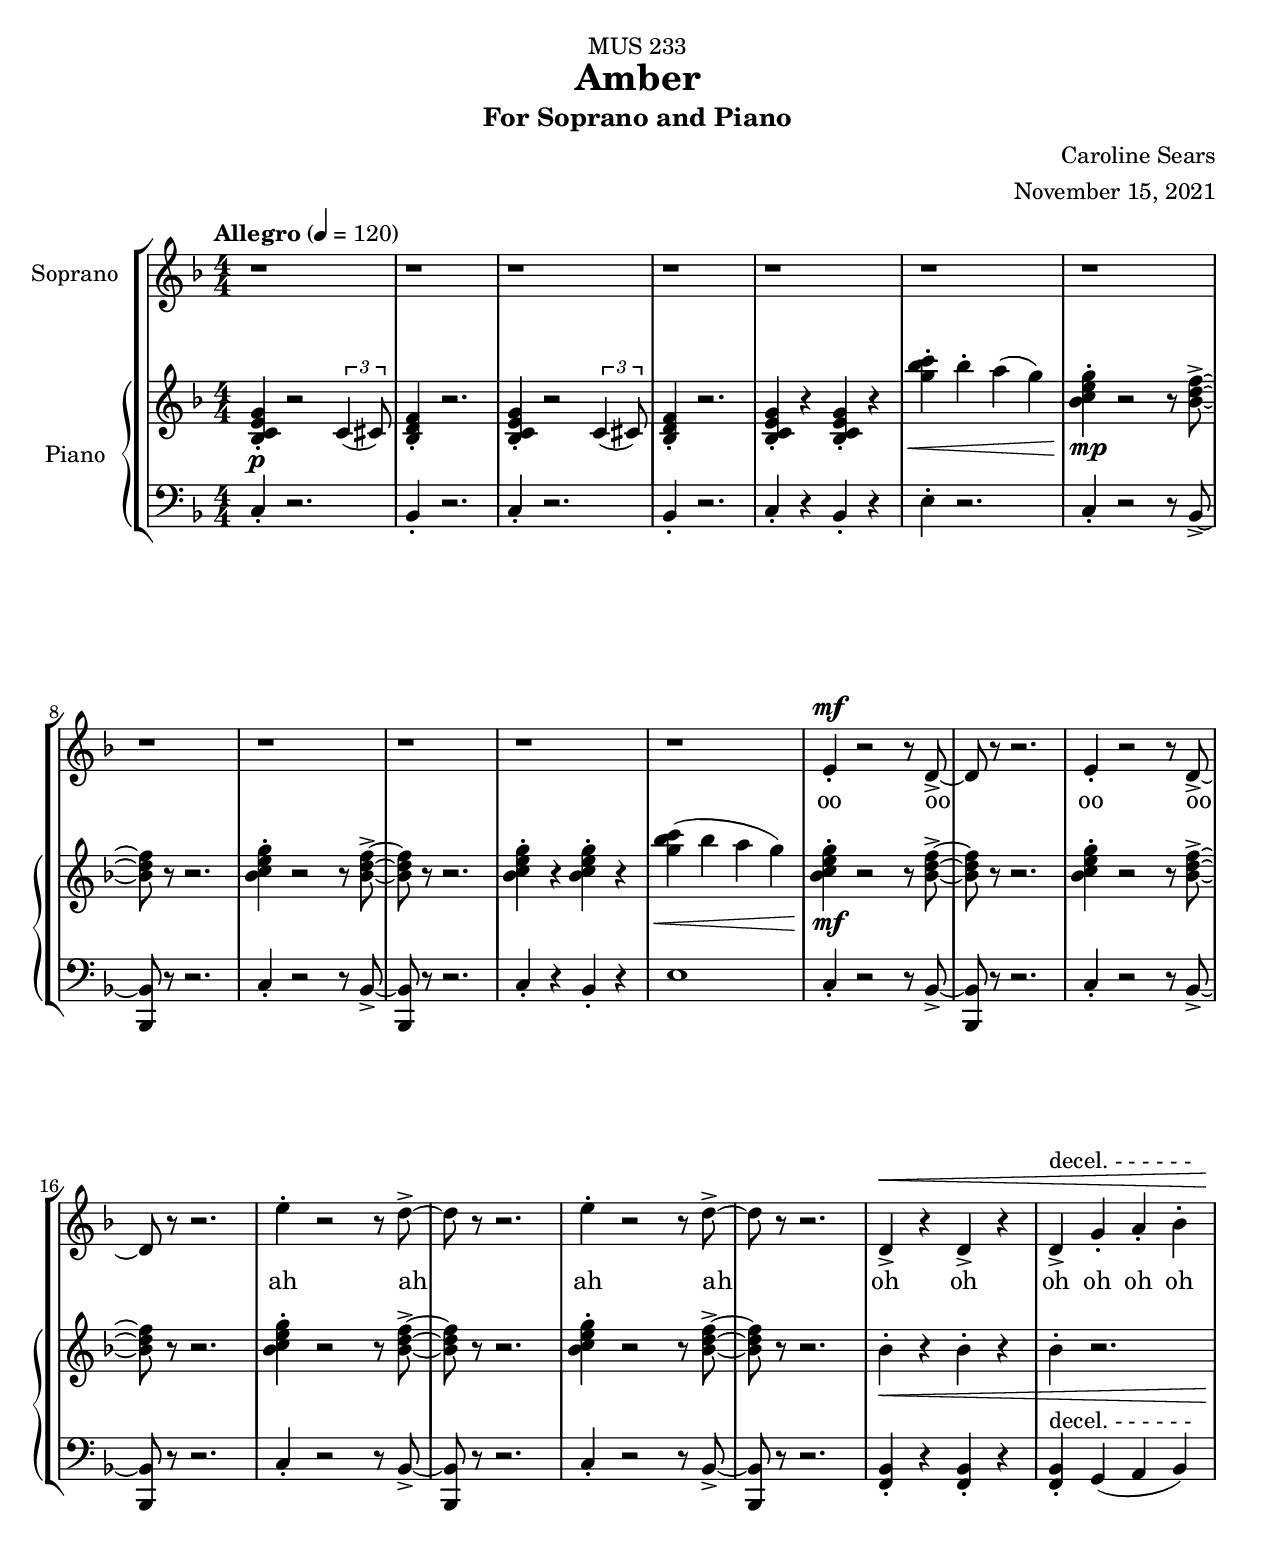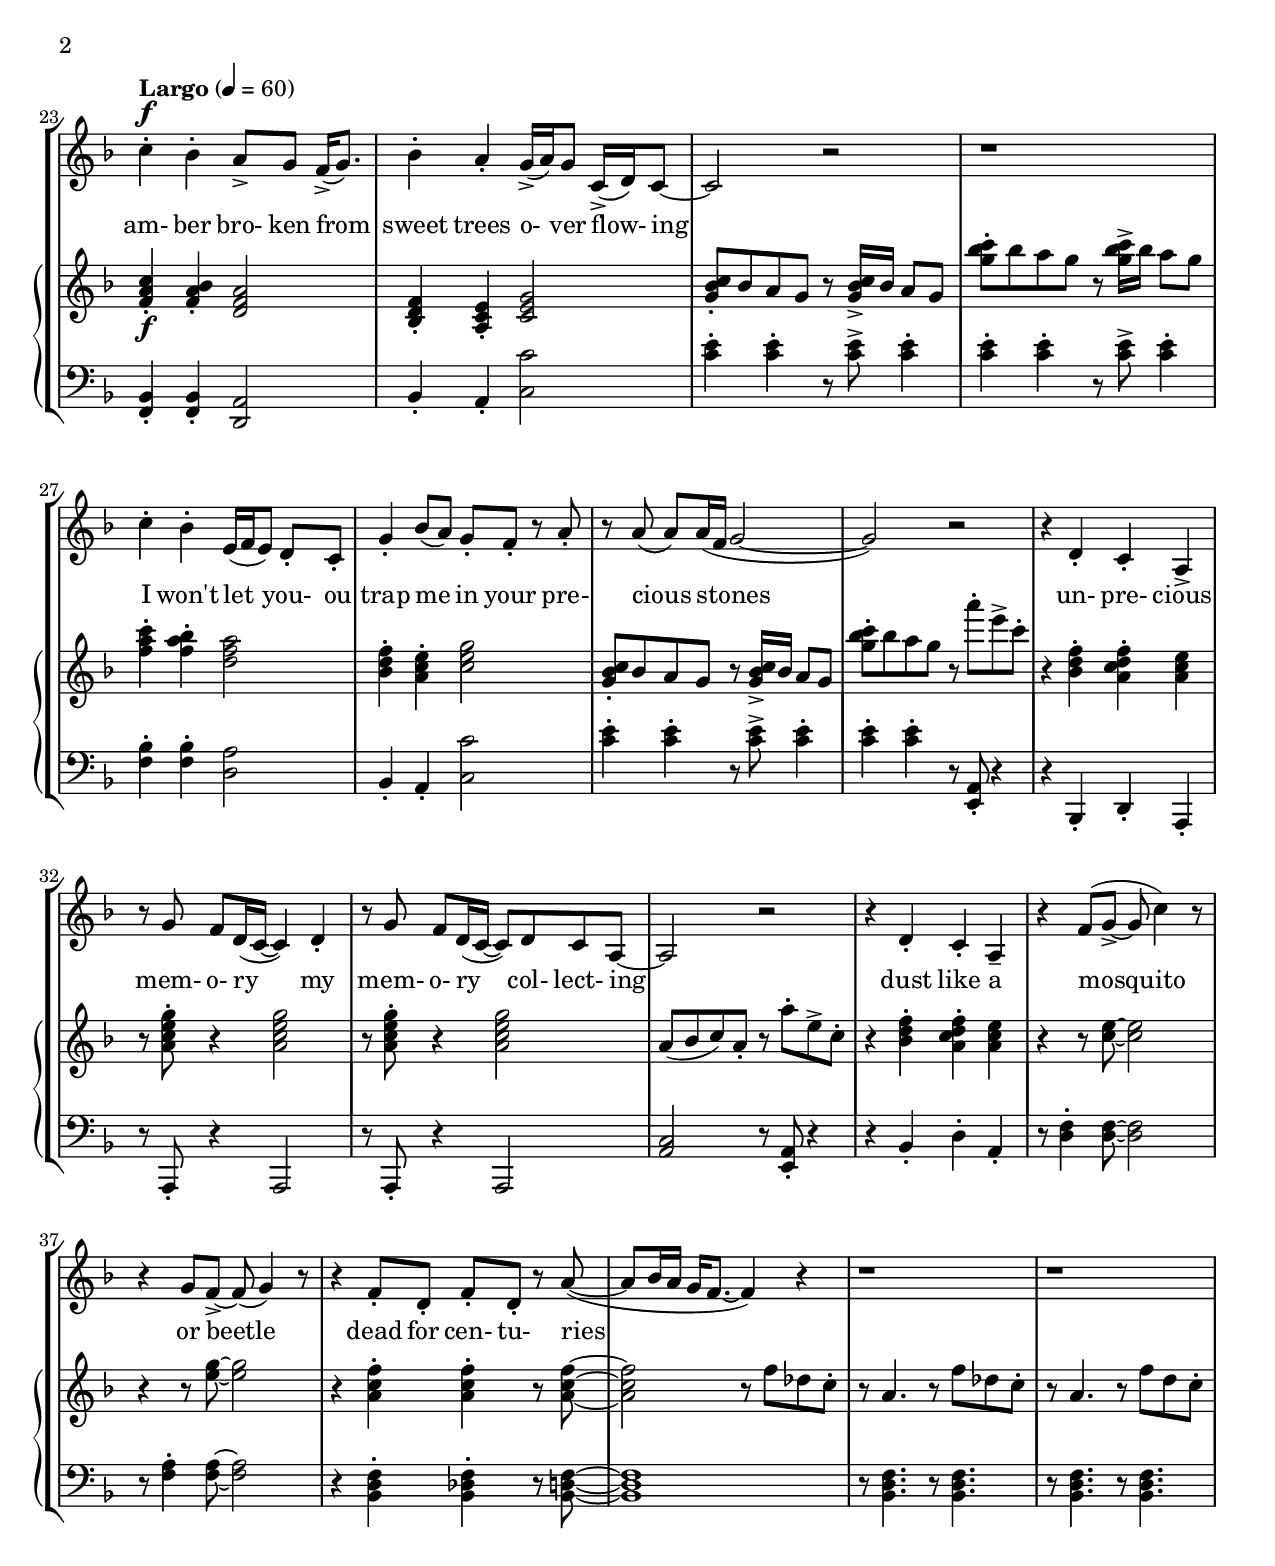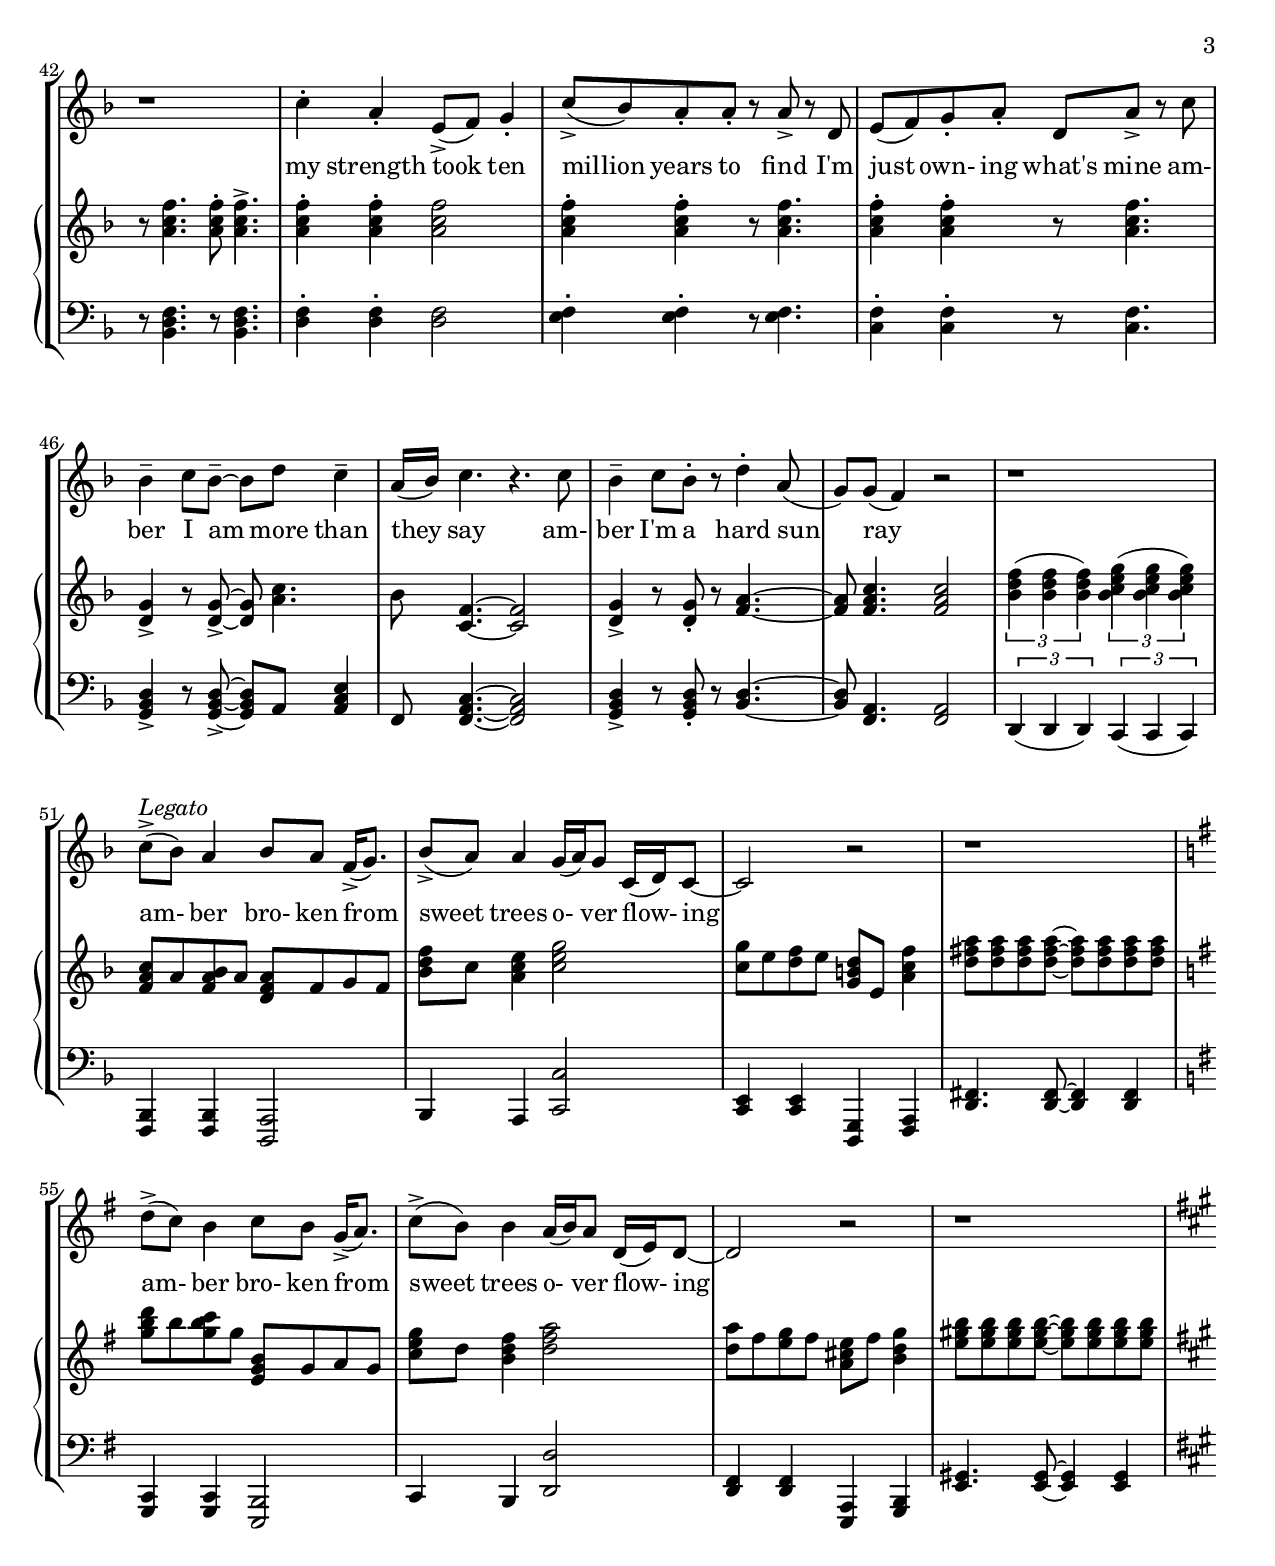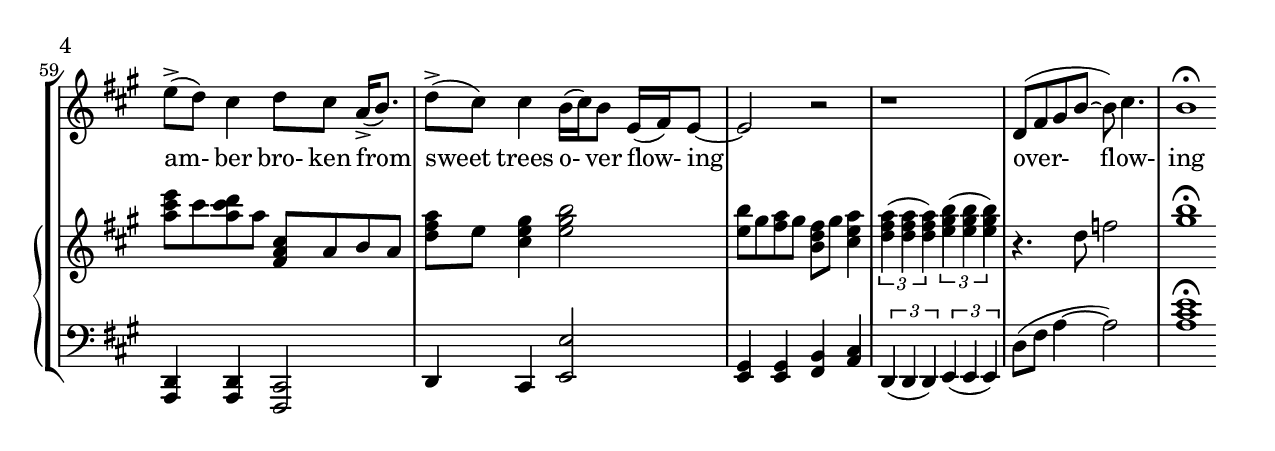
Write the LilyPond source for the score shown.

%%%%%%%%%%%%%%%%%%%% Header + Paper Dimensions %%%%%%%%%%%%%%%%%%%%
\header {
  title = "Amber"
    subtitle = "For Soprano and Piano"
    dedication = "MUS 233"
    composer = "Caroline Sears"
    arranger = "November 15, 2021"
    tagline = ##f

}
\paper {
  #(set-paper-size "ansi a")
  #(define top-margin (* 0.75 in))
}

%%%%%%%%%%%%%%%%%%%% Musical/Lyrical Content %%%%%%%%%%%%%%%%%%%%%%%%%%

%%%%% VOICE PART %%%%%%%%%%%
theNotes = \relative c'' {
    \set Staff.midiInstrument = "flute"
    \key f \major % C mixolydian
    \numericTimeSignature \time 4/4
    \tempo "Allegro" 4 = 120
    \dynamicUp

    %%Intro %%
    r1 | r1 |r1 | r1 | r1 | r1 | r1 | r1 | r1 | r1 | r1 | r1 |
    e,4\staccato\mf r2 r8 d8\accent~ |d8 r8 r2. |e4\staccato r2 r8 d8\accent~ |d8 r8 r2. 
    e'4\staccato r2 r8 d8\accent~ |d8 r8 r2. |e4\staccato r2 r8 d8\accent~ |d8 r8 r2. 
    d,4\accent\< r4 d4\accent r4| d4\accent^\markup{"decel. - - - - - -"}  g4\staccato a4\staccato bes\staccato |


    %% Verse 1 %%

    %bar 23%
    \tempo "Largo" 4 = 60
    c4\staccato\!\f bes4\staccato  a8\accent g8 f16\accent (g8.) | bes4\staccato  a\staccato g16\accent (a16) g8 c,16\accent (d16) c8~ |
    c2 r2 | r1 |
    %bar 27%
     c'4\staccato bes4\staccato  e,16 (f16 e8)  d8\staccato c8\staccato | g'4\staccato bes8 (a) g8\staccato f8\staccato r8 a8\staccato |
    r8 a8 (a) a16 (f16 g2~ | g2) r2 |
    %bar 31%
    r4 d4\staccato c4\staccato a\accent |r8 g'8 f d16 (c16~c4) d4\staccato | r8 g8 f d16 (c16~c8) d8 c8 a~ |a2 r2 |
    %bar 35%
    r4 d4\staccato c4\staccato a4\tenuto | r4 f'8 (g8\accent~g8 c4) r8 | r4 g8 f8\accent~f8 (g4) r8 | r4 f8\staccato d\staccato f\staccato d\staccato r8 a'8(~a8 bes16  a16 
    g f8.~f4)  r4|
    %bar40
     r1 |r1| r1 |
     %bar 43
    c'4\staccato a\staccato e8\accent (f8) g4\staccato | c8\accent (bes) a8\staccato a8\staccato r8 a\accent r8 d,8 |
    e8 (f) g8\staccato a8\staccato  d,8 a'8\accent r8 c8| bes4\tenuto c8 bes8\tenuto~bes8 d8 c4\tenuto| a16 (bes) c4. r4. c8|
    %bar 48
    bes4\tenuto c8 bes8\staccato r8 d4\staccato a8 (g8) g8 (f4) r2 | r1 |
    %bar 50
    c'8\accent^\markup{\italic{"Legato"}} (bes8)  a4 bes8 a8 f16\accent (g8.) | bes8\accent (a8) a4 g16 (a16) g8 c,16 (d16) c8~ |
    c2 r2 | r1 |
    %bar 54
    \key g \major
    d'8\accent (c8)  b4 c8 b8 g16\accent (a8.) | c8\accent (b8) b4 a16 (b16) a8 d,16 (e16) d8~ |
    d2 r2 | r1 |
    \key a \major
    %bar 58
    e'8\accent (d8)  cis4 d8 cis8 a16\accent (b8.) | d8\accent (cis8) cis4 b16 (cis16) b8 e,16 (fis16) e8~ |
    e2 r2 | r1 |
    %bar 62
    d8 (fis gis b~b8) cis4.|b1\fermata \bar ".|"


    
  }

theWords =  \lyricmode {
      %% Intro %%%
      oo oo oo oo
      ah ah ah ah
      oh oh oh oh oh oh
      %% Verse 1%%%
      am- ber bro- ken from
      sweet trees o- ver flow- ing
      I won't let you- _ou  trap me
      in your pre- cious stones_
      un- pre- cious mem- o- ry my
      mem- o- ry col- lect- ing
      dust like a mosquito or beetle
      dead for cen- tu- ries
      my strength took ten million
      years to find
      I'm just own- ing what's mine
      am- ber I am more than they say
      am- ber I'm a hard sun ray 

      am- ber bro- ken from
      sweet trees o- ver flow- ing

      am- ber bro- ken from
      sweet trees o- ver flow- ing

      am- ber bro- ken from
      sweet trees o- ver flow- ing

      over- flow- ing



  }

%%%%%% PIANO PART %%%%%%%%%%
righthand =\relative c' {
    \key f \major
    \numericTimeSignature \time 4/4

    %%%%%%%% INTRO %%%%%%%%
    \tempo "Allegro" 4 = 120
    <bes c e g>4\staccato\p r2 \tuplet 3/2 {c4 (cis8)} | <bes d f>4\staccato r2.|
    <bes c e g>4\staccato r2 \tuplet 3/2 {c4 (cis8)} | <bes d f>4\staccato r2.|
    <bes c e g>4\staccato r4 <bes c e g>4\staccato r4|
    <g'' bes c>4\staccato\< bes\staccato a (g) |
    <bes, c e g>4\staccato\!\mp r2 r8 <bes d f>8\accent~|<bes d f>8 r8 r2. |
    <bes c e g>4\staccato r2 r8 <bes d f>8\accent~|<bes d f>8 r8 r2. |
    <bes c e g>4\staccato r4 <bes c e g>4\staccato r4|
    <g' bes c>4\< (bes a g) |
    <bes, c e g>4\!\mf\staccato r2 r8 <bes d f>8\accent~|<bes d f>8 r8 r2. |
    <bes c e g>4\staccato r2 r8 <bes d f>8\accent~|<bes d f>8 r8 r2. |
    <bes c e g>4\staccato r2 r8 <bes d f>8\accent~|<bes d f>8 r8 r2. |
    <bes c e g>4\staccato r2 r8 <bes d f>8\accent~|<bes d f>8 r8 r2. |
    bes4\staccato\< r4 bes4\staccato r4 | bes4\staccato r2. | 
    

    
    %%%% VERSE 1 %%%%%%%%
    \tempo "Largo" 4 = 60

    %bar 23%
    <f a c>4\staccato\!\f <f a bes>\staccato <d f a>2 | <bes d f>4\staccato <a c e>4\staccato  <c e g>2 |
    <g' bes c>8\staccato  bes  a g r8 <g bes c>16\accent bes16 a8 g |<g' bes c>8\staccato  bes  a g r8 <g bes c>16\accent bes16 a8 g |
    %bar 27%
    <f a c>4\staccato <f a bes>\staccato <d f a>2 | <bes d f>4\staccato <a c e>4\staccato  <c e g>2 |
    <g bes c>8\staccato  bes  a g r8 <g bes c>16\accent bes16 a8 g | <g' bes c>8\staccato  bes  a g r8 a'\staccato e\accent c\staccato |
    %bar 31%
    r4 <bes, d f>4\staccato <a c d f>4\staccato <a c e> | r8 <a c e g>\staccato r4 <a c e g>2 |  r8 <a c e g>\staccato r4 <a c e g>2 | 
    %bar 34%
    a8 (bes c) a\staccato r8 a'\staccato e\accent c\staccato |r4 <bes d f>4\staccato <a c d f>4\staccato <a c e> |
    r4 r8 <c e>8~<c e>2 | r4 r8 <e g>8~<e g>2 | r4 <a, c f>4\staccato <a c f>4\staccato r8 <a c f>8~| <a c f>2 r8 f'8 des c\staccato|
    %bar 40
    r8 a4. r8 f'8 des c\staccato | r8 a4. r8 f'8 d c\staccato | r8 <a c f>4. <a c f>8\staccato <a c f>4.\accent  |
    <a c f>4\staccato <a c f>4\staccato <a c f>2 |<a c f>4\staccato <a c f>4\staccato r8<a c f>4.| 
    %bar45
    <a c f>4\staccato <a c f>4\staccato r8<a c f>4.| <g d>4\accent r8 <g d>\accent~<g d>8 <a c>4. |
    bes8 <f c>4.~<f c>2 |<g d>4\accent r8 <g d>\staccato r8 <f a>4.~| <f a>8 <f a c>4. <f a c>2 |
    %bar 50
    \tuplet 3/2 {<bes d f>4 (<bes d f>4 <bes d f>4)} \tuplet 3/2 { <bes c e g>4 (<bes c e g>4 <bes c e g>4)} |
    %bar 51
    <f a c>8 a8 <f a bes>8 a8 <d, f a>8 f8 g8 f | <bes d f>8 c8 <a c e>4 <c e g>2 |
    <c g'>8 e8 <d f>8 e8 <g, b d > e8 <a c f>4 | <d fis a>8 <d fis a>8 <d fis a>8 <d fis a>8~<d fis a>8 <d fis a>8 <d fis a>8 <d fis a>8 |
    %bar 55
    \key g \major
    <g b d>8 b8 <g b c>8 g8 <e, g b>8 g8 a8 g | <c e g>8 d8 <b d fis>4 <d fis a>2 |
    <d a'>8 fis8 <e g>8 fis8 <a, cis e > fis'8 <b, d g>4 | <e gis b>8 <e gis b>8 <e gis b>8 <e gis b>8~<e gis b>8<e gis b>8 <e gis b>8 <e gis b>8|

    \key a \major 
    <a cis e>8 cis8 <a cis d>8 a8 <fis, a cis>8 a8 b8 a | <d fis a>8 e8 <cis e gis>4 <e gis b>2 |
    <e b'>8 gis8 <fis a>8 gis8 <b, d fis > gis'8 <cis, e a>4 |\tuplet 3/2 {<d fis a>4 (<d fis a>4 <d fis a>4)} \tuplet 3/2 { <e gis b>4 (<e gis b>4 <e gis b>4)} |
    r4. d8 f2 | <gis b>1\fermata \bar ".|"
    



  }

lefthand = \relative c {
    \key f \major
    \numericTimeSignature \time 4/4
    \clef "bass"

    %%%%%%%% INTRO %%%%%%%%
    \tempo "Allegro" 4 = 120
    c4\staccato r2.|bes4\staccato r2. |
    c4\staccato r2.|bes4\staccato r2. |
    c4\staccato r4 bes4\staccato r4|
    e4\staccato r2.|
    c4\staccato r2 r8 bes8~\accent|<bes bes,>8 r8 r2. |
    c4\staccato r2 r8 bes8~\accent|<bes bes,>8 r8 r2. |
    c4\staccato r4 bes4\staccato r4|
    e1|
    c4\staccato r2 r8 bes8~\accent|<bes bes,>8 r8 r2. |
    c4\staccato r2 r8 bes8~\accent|<bes bes,>8 r8 r2. |
    c4\staccato r2 r8 bes8~\accent|<bes bes,>8 r8 r2. |
    c4\staccato r2 r8 bes8~\accent|<bes bes,>8 r8 r2. |
    <bes f>4\staccato r4 <bes f>4\staccato r4 |
    <bes f>4\staccato^\markup{"decel. - - - - - -"} g4 (a bes) |

    %%%%% VERSE 1 %%%%%%%%%%
    \tempo "Largo" 4 = 60

    %bar 23%
    <f bes>4\staccato <f bes>4\staccato <d a'>2 | bes'4\staccato a4\staccato <c c'>2| 
    <c' e>4\staccato <c e>\staccato r8 <c e>\accent <c e>4\staccato  |
    <c e>4\staccato <c e>\staccato r8 <c e>\accent <c e>4\staccato |
     %bar 27%
     <f, bes>4\staccato <f bes>4\staccato <d a'>2 | bes4\staccato a4\staccato <c c'>2|
     <c' e>4\staccato <c e>\staccato r8 <c e>\accent <c e>4\staccato  |
     <c e>4\staccato <c e>\staccato r8 <a, e>8\staccato r4 |
     %bar 31%
      r4 bes,4\staccato d\staccato a\staccato | r8 a8\staccato r4 a2 |r8 a8\staccato r4 a2 |
      %bar 34%
      <a' c>\2 r8 <a e>8\staccato r4 | r4 bes4\staccato d\staccato a\staccato |
      r8 <d f>4\staccato <d f>8~ <d f>2 | r8 <f a>4\staccato <f a>8~<f a>2 |
      %bar 38
      r4 <bes, d f>4\staccato <bes des f>4\staccato r8 <bes d f>8~|
      <bes d f>1 | r8 <bes d f>4. r8 <bes d f>4. |  r8 <bes d f>4. r8 <bes d f>4. |r8 <bes d f>4. r8 <bes d f>4. |
      %bar 43
      <d f>4\staccato <d f>\staccato <d f>2 | <e f>4\staccato <e f>\staccato r8 <e f>4.|
      <c f>4\staccato <c f>4\staccato r8 <c f>4. |
      %bar 46
      <g bes d>4\accent r8 <g bes d>8\accent~<g bes d>8 a8 <a c e>4 | f8 <f a c>4.~<f a c>2 | <g bes d>4\accent r8 <g bes d>8\staccato r8 <bes d >4.~|
      <bes d >8 <f a>4. <f a>2 |
      %bar 50
      \tuplet 3/2 {d4 (d d)} \tuplet 3/2 {c4 (c4 c)} |
      %bar 51
      <f, bes>4  < f bes>4 <d a' >2 | bes'4 a4 <c c'>2 |
      <c e>4 <c e>4 <g d>4 <a f>4| <d fis>4. <d fis>8~<d fis>4 <d fis> |
      %bar 55
      \key g \major
      <g, c>4  < g c>4 <e b' >2 | c'4 b4 <d d'>2 |
      <d fis>4 <d fis>4 <a e>4 <b g>4| <e gis>4. <e gis>8~<e gis>4 <e gis> |
      %bar 59
      \key a \major
      <a, d>4  < a d>4 <fis cis' >2 | d'4 cis4 <e e'>2 |
      <e gis>4 <e gis>4 <fis b>4 <a cis>4|\tuplet 3/2 {d,4 (d d)} \tuplet 3/2 {e4 (e4 e)}  |
      d'8 ( fis a4~a2 ) | <a cis e>1\fermata \bar ".|"
    
  }

%%%%%%%%%%%%%%%%%%%%%%% Score Setup %%%%%%%%%%%%%%%%%%%%%%%%%%%%%%%%%%%
\score {
\new StaffGroup <<
  \new Staff \with {instrumentName = "Soprano" 
    %shortInstrumentName = #"Sop. "
    }
  \new Voice = vocals \theNotes
  \new Lyrics \lyricsto vocals \theWords
  

  \new PianoStaff \with { instrumentName = "Piano" 
    %shortInstrumentName = #"Pno. "
    }
  <<
    \new Staff = "upper" \righthand
    \new Staff = "lower" \lefthand
  >>
>>

  \layout {}
  \midi {}
}